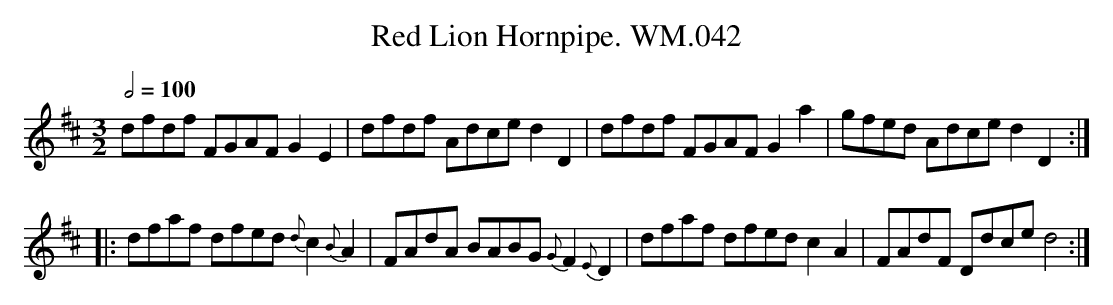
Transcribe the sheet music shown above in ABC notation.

X:1
T:Red Lion Hornpipe. WM.042
M:3/2
L:1/8
Q:1/2=100
K:D
dfdf FGAF G2E2|dfdf Adce d2D2|dfdf FGAFG2a2|\\
gfed Adced2D2:|
|:dfaf dfed{d}c2{B}A2|FAdA BABG{G}F2{E}D2|\\
dfaf dfedc2A2|FAdF Ddced4:|
